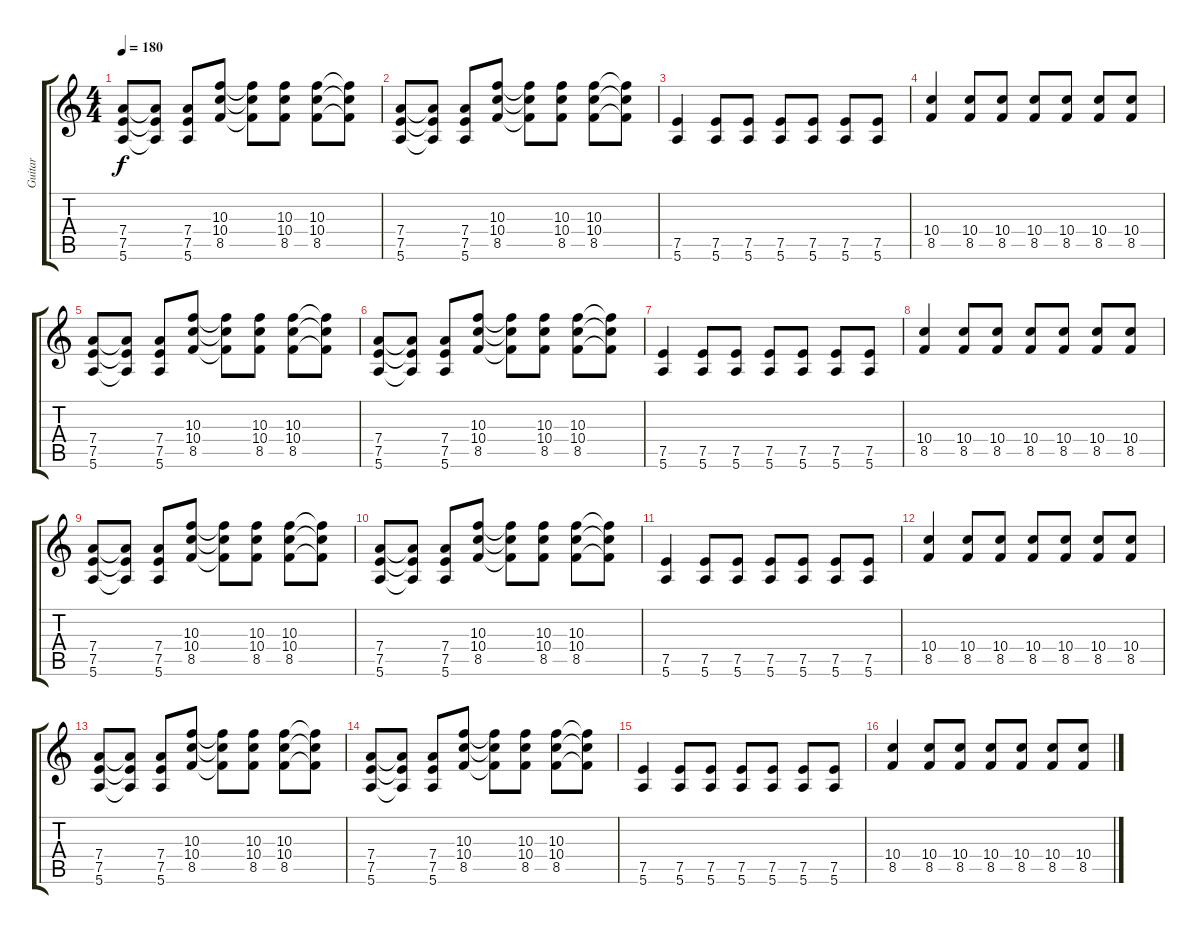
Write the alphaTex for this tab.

\track ("Guitar" "Guitar") {instrument overdrivenguitar}
\staff {score tabs}
\tuning (E4 B3 G3 D3 A2 E2) {hide}
\ts (4 4)
\tempo 180
\clef g2
\ks c
(7.4 7.5 5.6).8{dy f} (7.4{t} 7.5{t} 5.6{t}).8 (7.4 7.5 5.6).8 (10.3 10.4 8.5).8 (10.3{t} 10.4{t} 8.5{t}).8 (10.3 10.4 8.5).8 (10.3 10.4 8.5).8 (10.3{t} 10.4{t} 8.5{t}).8 |
(7.4 7.5 5.6).8 (7.4{t} 7.5{t} 5.6{t}).8 (7.4 7.5 5.6).8 (10.3 10.4 8.5).8 (10.3{t} 10.4{t} 8.5{t}).8 (10.3 10.4 8.5).8 (10.3 10.4 8.5).8 (10.3{t} 10.4{t} 8.5{t}).8 |
(7.5 5.6).4 (7.5 5.6).8 (7.5 5.6).8 (7.5 5.6).8 (7.5 5.6).8 (7.5 5.6).8 (7.5 5.6).8 |
(10.4 8.5).4 (10.4 8.5).8 (10.4 8.5).8 (10.4 8.5).8 (10.4 8.5).8 (10.4 8.5).8 (10.4 8.5).8 |
(7.4 7.5 5.6).8 (7.4{t} 7.5{t} 5.6{t}).8 (7.4 7.5 5.6).8 (10.3 10.4 8.5).8 (10.3{t} 10.4{t} 8.5{t}).8 (10.3 10.4 8.5).8 (10.3 10.4 8.5).8 (10.3{t} 10.4{t} 8.5{t}).8 |
(7.4 7.5 5.6).8 (7.4{t} 7.5{t} 5.6{t}).8 (7.4 7.5 5.6).8 (10.3 10.4 8.5).8 (10.3{t} 10.4{t} 8.5{t}).8 (10.3 10.4 8.5).8 (10.3 10.4 8.5).8 (10.3{t} 10.4{t} 8.5{t}).8 |
(7.5 5.6).4 (7.5 5.6).8 (7.5 5.6).8 (7.5 5.6).8 (7.5 5.6).8 (7.5 5.6).8 (7.5 5.6).8 |
(10.4 8.5).4 (10.4 8.5).8 (10.4 8.5).8 (10.4 8.5).8 (10.4 8.5).8 (10.4 8.5).8 (10.4 8.5).8 |
(7.4 7.5 5.6).8 (7.4{t} 7.5{t} 5.6{t}).8 (7.4 7.5 5.6).8 (10.3 10.4 8.5).8 (10.3{t} 10.4{t} 8.5{t}).8 (10.3 10.4 8.5).8 (10.3 10.4 8.5).8 (10.3{t} 10.4{t} 8.5{t}).8 |
(7.4 7.5 5.6).8 (7.4{t} 7.5{t} 5.6{t}).8 (7.4 7.5 5.6).8 (10.3 10.4 8.5).8 (10.3{t} 10.4{t} 8.5{t}).8 (10.3 10.4 8.5).8 (10.3 10.4 8.5).8 (10.3{t} 10.4{t} 8.5{t}).8 |
(7.5 5.6).4 (7.5 5.6).8 (7.5 5.6).8 (7.5 5.6).8 (7.5 5.6).8 (7.5 5.6).8 (7.5 5.6).8 |
(10.4 8.5).4 (10.4 8.5).8 (10.4 8.5).8 (10.4 8.5).8 (10.4 8.5).8 (10.4 8.5).8 (10.4 8.5).8 |
(7.4 7.5 5.6).8 (7.4{t} 7.5{t} 5.6{t}).8 (7.4 7.5 5.6).8 (10.3 10.4 8.5).8 (10.3{t} 10.4{t} 8.5{t}).8 (10.3 10.4 8.5).8 (10.3 10.4 8.5).8 (10.3{t} 10.4{t} 8.5{t}).8 |
(7.4 7.5 5.6).8 (7.4{t} 7.5{t} 5.6{t}).8 (7.4 7.5 5.6).8 (10.3 10.4 8.5).8 (10.3{t} 10.4{t} 8.5{t}).8 (10.3 10.4 8.5).8 (10.3 10.4 8.5).8 (10.3{t} 10.4{t} 8.5{t}).8 |
(7.5 5.6).4 (7.5 5.6).8 (7.5 5.6).8 (7.5 5.6).8 (7.5 5.6).8 (7.5 5.6).8 (7.5 5.6).8 |
(10.4 8.5).4 (10.4 8.5).8 (10.4 8.5).8 (10.4 8.5).8 (10.4 8.5).8 (10.4 8.5).8 (10.4 8.5).8
